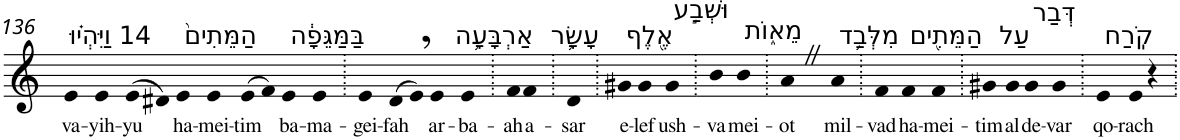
**kern	**text
*part1	*part1
*staff1	*staff1
*I"Piano	*
*I'Pno	*
!!LO:PB:g=z
*clefG2	*
*k[]	*
=136	=136
!LO:TX:a:t=14 וַיִּהְי֗וּ	!
!	!LO:LY:b
4e	va-
!	!LO:LY:b
4e	-yih-
!	!LO:LY:b
(>8e	-yu
8d#X)	.
!LO:TX:a:t=הַמֵּתִים֙	!
!	!LO:LY:b
4e	ha-
!	!LO:LY:b
4e	-mei-
!	!LO:LY:b
(>8e	-tim
8f)	.
!LO:TX:a:t=בַּמַּגֵּפָ֔ה	!
!	!LO:LY:b
4e	ba-
!	!LO:LY:b
4e	-ma-
=137.	=137.
!	!LO:LY:b
4e	-gei-
!	!LO:LY:b
(>8d	-fah
8e,)	.
!LO:TX:a:t=אַרְבָּעָ֥ה	!
!	!LO:LY:b
4e	ar-
!	!LO:LY:b
4e	-ba-
=138.	=138.
!	!LO:LY:b
4f	-ah
!LO:TX:a:t=עָשָׂ֛ר	!
!	!LO:LY:b
4f	a-
=139.	=139.
!	!LO:LY:b
4d	-sar
=140.	=140.
!LO:TX:a:t=אֶ֖לֶף	!
!	!LO:LY:b
4g#X	e-
!	!LO:LY:b
4g#	-lef
!LO:TX:a:t=וּשְׁבַ֣ע	!
!	!LO:LY:b
4g#	ush-
=141.	=141.
!	!LO:LY:b
4b	-va
!LO:TX:a:t=מֵא֑וֹת	!
!	!LO:LY:b
4b	mei-
=142.	=142.
!	!LO:LY:b
4aZ	-ot
!LO:TX:a:t=מִלְּבַ֥ד	!
!	!LO:LY:b
4a	mil-
=143.	=143.
!	!LO:LY:b
4f	-vad
!LO:TX:a:t=הַמֵּתִ֖ים	!
!	!LO:LY:b
4f	ha-
!	!LO:LY:b
4f	-mei-
=144.	=144.
!	!LO:LY:b
4g#X	-tim
!LO:TX:a:t=עַל	!
!	!LO:LY:b
4g#	al
!LO:TX:a:t=דְּבַר	!
!	!LO:LY:b
4g#	de-
!	!LO:LY:b
4g#	-var
=145.	=145.
!LO:TX:a:t=קֹֽרַח	!
!	!LO:LY:b
4e	qo-
!	!LO:LY:b
4e	-rach
4r	.
=.	=.
*-	*-
